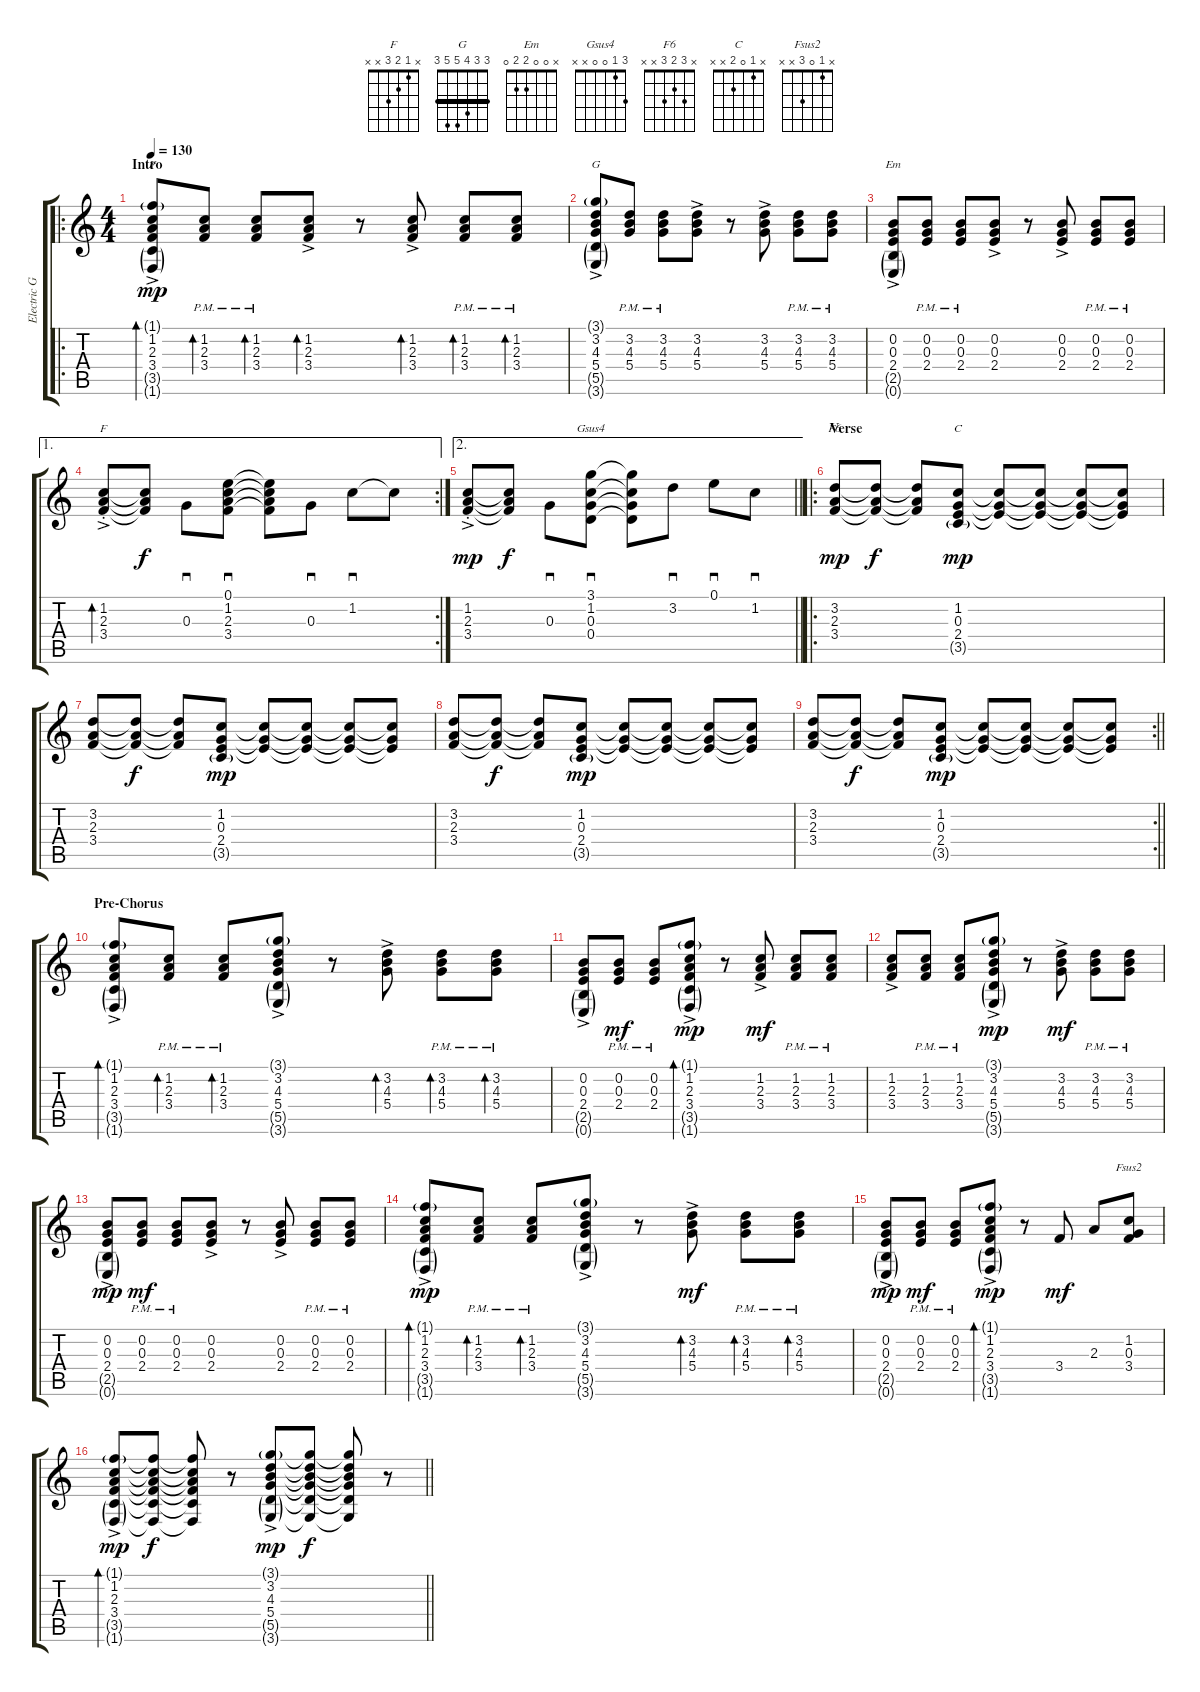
\track ("Electric Guitar" "Electric G") {instrument distortionguitar}
\staff {score tabs}
\tuning (E4 B3 G3 D3 A2 E2) {hide}
\chord ("F" 1 1 2 3 3 1) {barre 1}
\chord ("G" 3 3 4 5 5 3) {barre 3}
\chord ("Em" x 0 0 2 2 0)
\chord ("F" x 1 2 3 x x)
\chord ("Gsus4" 3 1 0 0 x x)
\chord ("F6" x 3 2 3 x x)
\chord ("C" x 1 0 2 x x)
\chord ("Fsus2" x 1 0 3 x x)
\ro
\ts (4 4)
\section ("" "Intro")
\tempo 130
\clef g2
\ks c
(1.1{g} 1.2{ac} 2.3{ac} 3.4{ac} 3.5{g} 1.6{g}).8{bd 30 ch "F" dy mp instrument distortionguitar} (1.2{pm} 2.3{pm} 3.4{pm}).8{bd 30} (1.2{pm} 2.3{pm} 3.4{pm}).8{bd 30} (1.2{ac} 2.3{ac} 3.4{ac}).8{bd 30} r.8 (1.2{ac} 2.3{ac} 3.4{ac}).8{bd 30} (1.2{pm} 2.3{pm} 3.4{pm}).8{bd 30} (1.2{pm} 2.3{pm} 3.4{pm}).8{bd 30} |
(3.1{g} 3.2{ac} 4.3{ac} 5.4{ac} 5.5{g} 3.6{g}).8{ch "G"} (3.2{pm} 4.3{pm} 5.4{pm}).8 (3.2{pm} 4.3{pm} 5.4{pm}).8 (3.2{ac} 4.3{ac} 5.4{ac}).8 r.8 (3.2{ac} 4.3{ac} 5.4{ac}).8 (3.2{pm} 4.3{pm} 5.4{pm}).8 (3.2{pm} 4.3{pm} 5.4{pm}).8 |
(0.2{ac} 0.3{ac} 2.4{ac} 2.5{g} 0.6{g}).8{ch "Em"} (0.2{pm} 0.3{pm} 2.4{pm}).8 (0.2{pm} 0.3{pm} 2.4{pm}).8 (0.2{ac} 0.3{ac} 2.4{ac}).8 r.8 (0.2{ac} 0.3{ac} 2.4{ac}).8 (0.2{pm} 0.3{pm} 2.4{pm}).8 (0.2{pm} 0.3{pm} 2.4{pm}).8 |
\ae 1
\rc 2
(1.2{ac st} 2.3{ac st} 3.4{ac st}).8{bd 30 ch "F"} (1.2{t} 2.3{t} 3.4{t}).8{dy f} 0.3.8{sd} (0.1 1.2 2.3 3.4).8{sd} (0.1{t} 1.2{t} 2.3{t} 3.4{t}).8 0.3.8{sd} 1.2.8{sd} 1.2{t}.8 |
\ae 2
\barLineRight lightlight
(1.2{ac st} 2.3{ac st} 3.4{ac st}).8{dy mp} (1.2{t} 2.3{t} 3.4{t}).8{dy f} 0.3.8{sd} (3.1 1.2 0.3 0.4).8{sd ch "Gsus4"} (3.1{t} 1.2{t} 0.3{t} 0.4{t}).8 3.2.8{sd} 0.1.8{sd} 1.2.8{sd} |
\ro
\section ("" "Verse")
(3.2 2.3 3.4).8{ch "F6" dy mp} (3.2{t} 2.3{t} 3.4{t}).8{dy f} (3.2{t} 2.3{t} 3.4{t}).8 (1.2 0.3 2.4 3.5{g}).8{ch "C" dy mp} (1.2{t} 0.3{t} 2.4{t}).8 (1.2{t} 0.3{t} 2.4{t}).8 (1.2{t} 0.3{t} 2.4{t}).8 (1.2{t} 0.3{t} 2.4{t}).8 |
(3.2 2.3 3.4).8 (3.2{t} 2.3{t} 3.4{t}).8{dy f} (3.2{t} 2.3{t} 3.4{t}).8 (1.2 0.3 2.4 3.5{g}).8{dy mp} (1.2{t} 0.3{t} 2.4{t}).8 (1.2{t} 0.3{t} 2.4{t}).8 (1.2{t} 0.3{t} 2.4{t}).8 (1.2{t} 0.3{t} 2.4{t}).8 |
(3.2 2.3 3.4).8 (3.2{t} 2.3{t} 3.4{t}).8{dy f} (3.2{t} 2.3{t} 3.4{t}).8 (1.2 0.3 2.4 3.5{g}).8{dy mp} (1.2{t} 0.3{t} 2.4{t}).8 (1.2{t} 0.3{t} 2.4{t}).8 (1.2{t} 0.3{t} 2.4{t}).8 (1.2{t} 0.3{t} 2.4{t}).8 |
\rc 2
\barLineRight lightlight
(3.2 2.3 3.4).8 (3.2{t} 2.3{t} 3.4{t}).8{dy f} (3.2{t} 2.3{t} 3.4{t}).8 (1.2 0.3 2.4 3.5{g}).8{dy mp} (1.2{t} 0.3{t} 2.4{t}).8 (1.2{t} 0.3{t} 2.4{t}).8 (1.2{t} 0.3{t} 2.4{t}).8 (1.2{t} 0.3{t} 2.4{t}).8 |
\section ("" "Pre-Chorus")
(1.1{g} 1.2{ac} 2.3{ac} 3.4{ac} 3.5{g} 1.6{g}).8{bd 30} (1.2{pm} 2.3{pm} 3.4{pm}).8{bd 30} (1.2{pm} 2.3{pm} 3.4{pm}).8{bd 30} (3.1{g} 3.2{ac} 4.3{ac} 5.4{ac} 5.5{g} 3.6{g}).8 r.8 (3.2{ac} 4.3{ac} 5.4{ac}).8{bd 30} (3.2{pm} 4.3{pm} 5.4{pm}).8{bd 30} (3.2{pm} 4.3{pm} 5.4{pm}).8{bd 30} |
(0.2{ac} 0.3{ac} 2.4{ac} 2.5{g} 0.6{g}).8 (0.2{pm} 0.3{pm} 2.4{pm}).8{dy mf} (0.2{pm} 0.3{pm} 2.4{pm}).8 (1.1{g} 1.2{ac} 2.3{ac} 3.4{ac} 3.5{g} 1.6{g}).8{bd 30 dy mp} r.8 (1.2{ac} 2.3{ac} 3.4{ac}).8{dy mf} (1.2{pm} 2.3{pm} 3.4{pm}).8 (1.2{pm} 2.3{pm} 3.4{pm}).8 |
(1.2{ac} 2.3{ac} 3.4{ac}).8 (1.2{pm} 2.3{pm} 3.4{pm}).8 (1.2{pm} 2.3{pm} 3.4{pm}).8 (3.1{g} 3.2{ac} 4.3{ac} 5.4{ac} 5.5{g} 3.6{g}).8{dy mp} r.8 (3.2{ac} 4.3{ac} 5.4{ac}).8{dy mf} (3.2{pm} 4.3{pm} 5.4{pm}).8 (3.2{pm} 4.3{pm} 5.4{pm}).8 |
(0.2{ac} 0.3{ac} 2.4{ac} 2.5{g} 0.6{g}).8{dy mp} (0.2{pm} 0.3{pm} 2.4{pm}).8{dy mf} (0.2{pm} 0.3{pm} 2.4{pm}).8 (0.2{ac} 0.3{ac} 2.4{ac}).8 r.8 (0.2{ac} 0.3{ac} 2.4{ac}).8 (0.2{pm} 0.3{pm} 2.4{pm}).8 (0.2{pm} 0.3{pm} 2.4{pm}).8 |
(1.1{g} 1.2{ac} 2.3{ac} 3.4{ac} 3.5{g} 1.6{g}).8{bd 30 dy mp} (1.2{pm} 2.3{pm} 3.4{pm}).8{bd 30} (1.2{pm} 2.3{pm} 3.4{pm}).8{bd 30} (3.1{g} 3.2{ac} 4.3{ac} 5.4{ac} 5.5{g} 3.6{g}).8 r.8 (3.2{ac} 4.3{ac} 5.4{ac}).8{bd 30 dy mf} (3.2{pm} 4.3{pm} 5.4{pm}).8{bd 30} (3.2{pm} 4.3{pm} 5.4{pm}).8{bd 30} |
(0.2{ac} 0.3{ac} 2.4{ac} 2.5{g} 0.6{g}).8{dy mp} (0.2{pm} 0.3{pm} 2.4{pm}).8{dy mf} (0.2{pm} 0.3{pm} 2.4{pm}).8 (1.1{g} 1.2{ac} 2.3{ac} 3.4{ac} 3.5{g} 1.6{g}).8{bd 30 dy mp} r.8 3.4.8{dy mf} 2.3.8 (1.2 0.3 3.4).8{ch "Fsus2"} |
\barLineRight lightlight
(1.1{g} 1.2{ac} 2.3{ac} 3.4{ac} 3.5{g} 1.6{g}).8{bd 30 dy mp} (1.1{t} 1.2{t} 2.3{t} 3.4{t} 3.5{t} 1.6{t}).8{dy f} (1.1{t} 1.2{t} 2.3{t} 3.4{t} 3.5{t} 1.6{t}).8 r.8 (3.1{g} 3.2{ac} 4.3{ac} 5.4{ac} 5.5{g} 3.6{g}).8{dy mp} (3.1{t} 3.2{t} 4.3{t} 5.4{t} 5.5{t} 3.6{t}).8{dy f} (3.1{t} 3.2{t} 4.3{t} 5.4{t} 5.5{t} 3.6{t}).8 r.8
